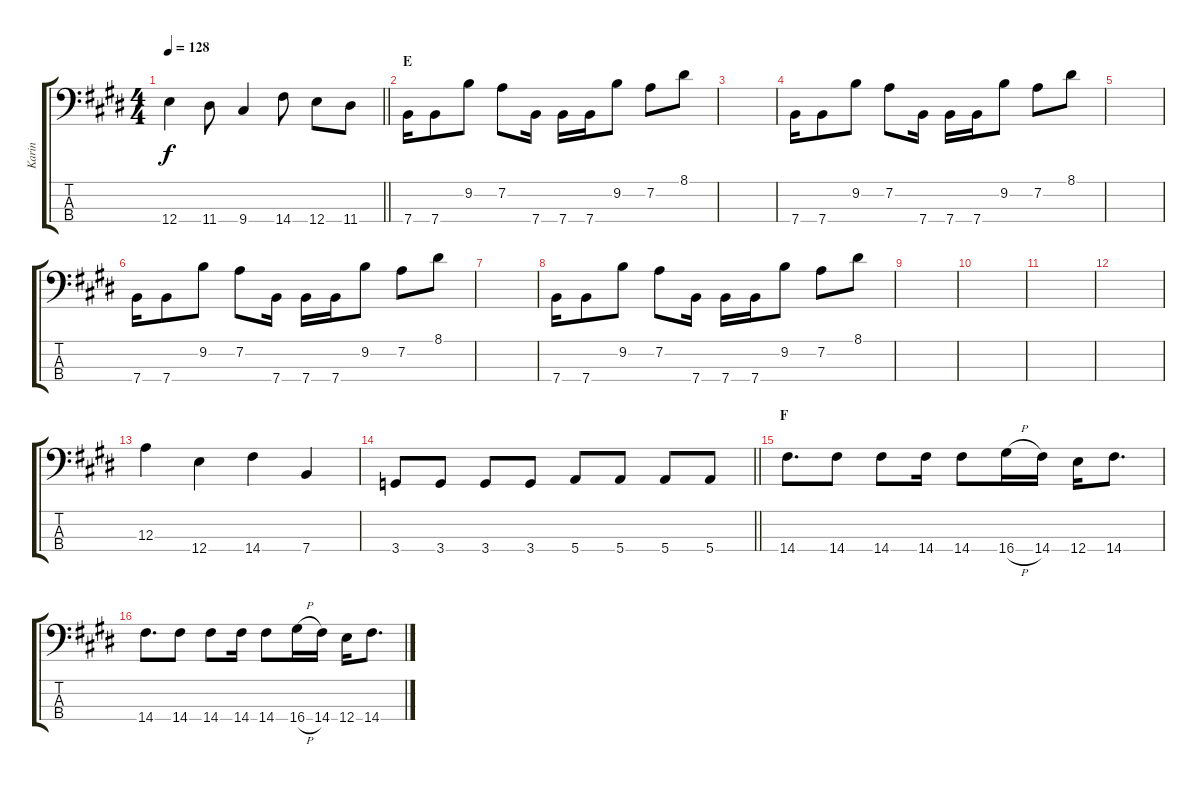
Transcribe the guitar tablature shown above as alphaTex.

\track ("Karin" "Karin") {instrument electricbassfinger}
\staff {score tabs}
\tuning (G2 D2 A1 E1) {hide}
\ts (4 4)
\tempo 128
\clef f4
\barLineRight lightlight
\ks e
12.4.4{dy f} 11.4.8 9.4.4 14.4.8 12.4.8 11.4.8 |
\section ("" "E")
7.4.16 7.4.8 9.2.8 7.2.8 7.4.16 7.4.16 7.4.16 9.2.8 7.2.8 8.1.8 |
|
7.4.16 7.4.8 9.2.8 7.2.8 7.4.16 7.4.16 7.4.16 9.2.8 7.2.8 8.1.8 |
|
7.4.16 7.4.8 9.2.8 7.2.8 7.4.16 7.4.16 7.4.16 9.2.8 7.2.8 8.1.8 |
|
7.4.16 7.4.8 9.2.8 7.2.8 7.4.16 7.4.16 7.4.16 9.2.8 7.2.8 8.1.8 |
|
|
|
|
12.3.4 12.4.4 14.4.4 7.4.4 |
\barLineRight lightlight
3.4.8 3.4.8 3.4.8 3.4.8 5.4.8 5.4.8 5.4.8 5.4.8 |
\section ("" "F")
14.4.8{d} 14.4.8 14.4.8 14.4.16 14.4.8 16.4{h}.16 14.4.16 12.4.16 14.4.8{d} |
14.4.8{d} 14.4.8 14.4.8 14.4.16 14.4.8 16.4{h}.16 14.4.16 12.4.16 14.4.8{d}
